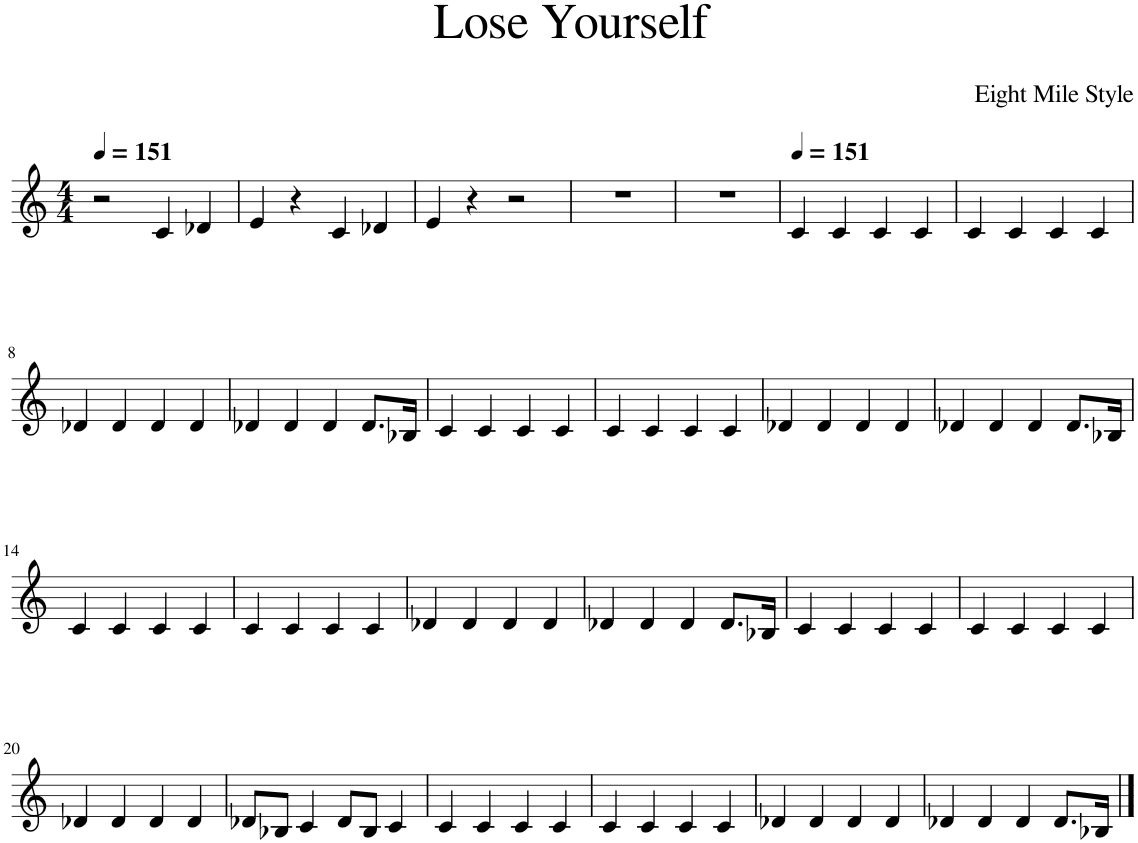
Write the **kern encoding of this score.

**kern
*part1
*staff1
*I"Piano
*I'Pno.
*clefG2
*k[]
*M4/4
*MM151
=1
2r
4c/
4d-X/
=2
4e/
4r
4c/
4d-X/
=3
4e/
4r
2r
=4
1r
=5
1r
=6
*MM151
4c/
4c/
4c/
4c/
=7
4c/
4c/
4c/
4c/
!!LO:LB:g=z
=8
4d-X/
4d-/
4d-/
4d-/
=9
4d-X/
4d-/
4d-/
8.d-/L
16B-X/Jk
=10
4c/
4c/
4c/
4c/
=11
4c/
4c/
4c/
4c/
=12
4d-X/
4d-/
4d-/
4d-/
=13
4d-X/
4d-/
4d-/
8.d-/L
16B-X/Jk
!!LO:LB:g=z
=14
4c/
4c/
4c/
4c/
=15
4c/
4c/
4c/
4c/
=16
4d-X/
4d-/
4d-/
4d-/
=17
4d-X/
4d-/
4d-/
8.d-/L
16B-X/Jk
=18
4c/
4c/
4c/
4c/
=19
4c/
4c/
4c/
4c/
!!LO:LB:g=z
=20
4d-X/
4d-/
4d-/
4d-/
=21
8d-X/L
8B-X/J
4c/
8d-/L
8B-/J
4c/
=22
4c/
4c/
4c/
4c/
=23
4c/
4c/
4c/
4c/
=24
4d-X/
4d-/
4d-/
4d-/
=25
4d-X/
4d-/
4d-/
8.d-/L
16B-X/Jk
==
*-
